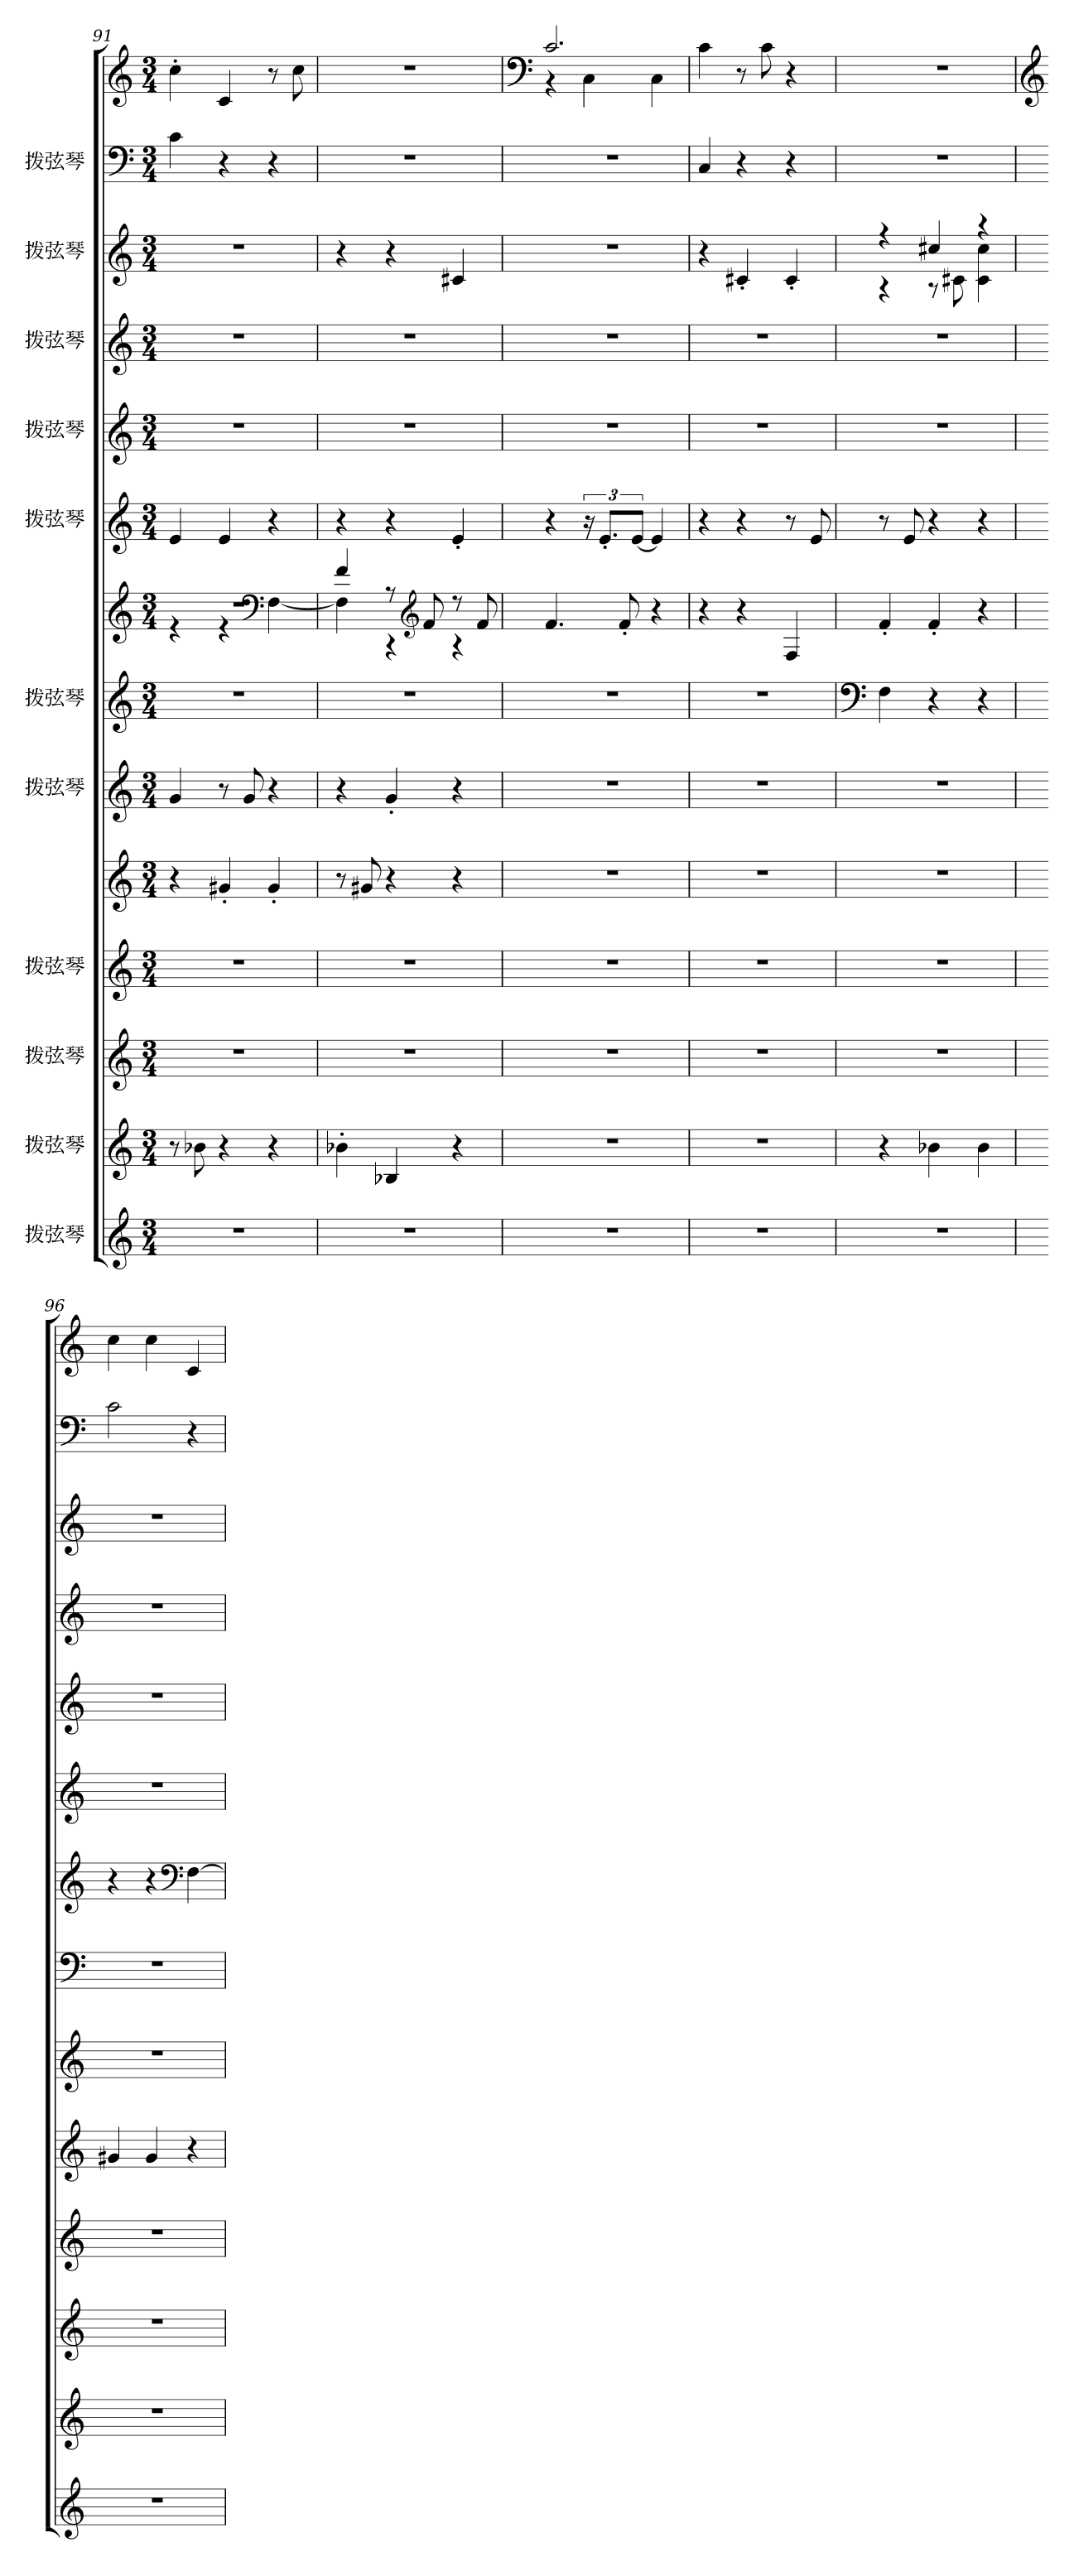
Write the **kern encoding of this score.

**kern	**kern	**kern	**kern	**kern	**kern	**kern	**kern	**kern	**kern	**kern	**kern	**kern	**kern
*part11	*part10	*part9	*part8	*part8	*part7	*part6	*part6	*part5	*part4	*part3	*part2	*part1	*part1
*staff14	*staff13	*staff12	*staff11	*staff10	*staff9	*staff8	*staff7	*staff6	*staff5	*staff4	*staff3	*staff2	*staff1
*I"拨弦琴	*I"拨弦琴	*I"拨弦琴	*I"拨弦琴	*	*I"拨弦琴	*I"拨弦琴	*	*I"拨弦琴	*I"拨弦琴	*I"拨弦琴	*I"拨弦琴	*I"拨弦琴	*
*clefG2	*clefG2	*clefG2	*clefG2	*clefG2	*clefG2	*clefG2	*clefG2	*clefG2	*clefG2	*clefG2	*clefG2	*clefF4	*clefG2
*k[]	*k[]	*k[]	*k[]	*k[]	*k[]	*k[]	*k[]	*k[]	*k[]	*k[]	*k[]	*k[]	*k[]
*M3/4	*M3/4	*M3/4	*M3/4	*M3/4	*M3/4	*M3/4	*M3/4	*M3/4	*M3/4	*M3/4	*M3/4	*M3/4	*M3/4
=91	=91	=91	=91	=91	=91	=91	=91	=91	=91	=91	=91	=91	=91
*	*	*	*	*	*	*	*^	*	*	*	*	*	*
2.r	8r	2.r	2.r	4r	4g/	2.r	2.r	4r	4e/	2.r	2.r	2.r	4c\	4cc'\
.	8b-X\	.	.	.	.	.	.	.	.	.	.	.	.	.
.	4r	.	.	4g#X'/	8r	.	.	4r	4e/	.	.	.	4r	4c/
.	.	.	.	.	8g/	.	.	.	.	.	.	.	.	.
*	*	*	*	*	*	*	*clefF4	*	*	*	*	*	*	*
.	4r	.	.	4g#'/	4r	.	.	[4F\	4r	.	.	.	4r	8r
.	.	.	.	.	.	.	.	.	.	.	.	.	.	8cc\
=92	=92	=92	=92	=92	=92	=92	=92	=92	=92	=92	=92	=92	=92	=92
2.r	4b-X'\	2.r	2.r	8r	4r	2.r	4f/	4F\]	4r	2.r	2.r	4r	2.r	2.r
.	.	.	.	8g#X/	.	.	.	.	.	.	.	.	.	.
.	4B-X/	.	.	4r	4g'/	.	8r	4r	4r	.	.	4r	.	.
*	*	*	*	*	*	*	*clefG2	*	*	*	*	*	*	*
.	.	.	.	.	.	.	8f/	.	.	.	.	.	.	.
.	4r	.	.	4r	4r	.	8r	4r	4e'/	.	.	4c#X/	.	.
.	.	.	.	.	.	.	8f/	.	.	.	.	.	.	.
*	*	*	*	*	*	*	*v	*v	*	*	*	*	*	*
=93	=93	=93	=93	=93	=93	=93	=93	=93	=93	=93	=93	=93	=93
*	*	*	*	*	*	*	*	*	*	*	*	*	*clefF4
*	*	*	*	*	*	*	*	*	*	*	*	*	*^
2.r	2.r	2.r	2.r	2.r	2.r	2.r	4.f/	4r	2.r	2.r	2.r	2.r	2.c/	4r
.	.	.	.	.	.	.	.	24r	.	.	.	.	.	4C\
.	.	.	.	.	.	.	.	12.e'/L	.	.	.	.	.	.
.	.	.	.	.	.	.	8f'/	.	.	.	.	.	.	.
.	.	.	.	.	.	.	.	[12e/J	.	.	.	.	.	.
.	.	.	.	.	.	.	4r	4e/]	.	.	.	.	.	4C\
*	*	*	*	*	*	*	*	*	*	*	*	*	*v	*v
=94	=94	=94	=94	=94	=94	=94	=94	=94	=94	=94	=94	=94	=94
2.r	2.r	2.r	2.r	2.r	2.r	2.r	4r	4r	2.r	2.r	4r	4C/	4c\
.	.	.	.	.	.	.	4r	4r	.	.	4c#X'/	4r	8r
.	.	.	.	.	.	.	.	.	.	.	.	.	8c\
.	.	.	.	.	.	.	4F/	8r	.	.	4c#'/	4r	4r
.	.	.	.	.	.	.	.	8e/	.	.	.	.	.
!!LO:PB:g=z
=95	=95	=95	=95	=95	=95	=95	=95	=95	=95	=95	=95	=95	=95
*	*	*	*	*	*	*clefF4	*	*	*	*	*	*	*
*	*	*	*	*	*	*	*	*	*	*	*^	*	*
2.r	4r	2.r	2.r	2.r	2.r	4F\	4f'/	8r	2.r	2.r	4r	4r	2.r	2.r
.	.	.	.	.	.	.	.	8e/	.	.	.	.	.	.
.	4b-X\	.	.	.	.	4r	4f'/	4r	.	.	4cc#X/	8r	.	.
.	.	.	.	.	.	.	.	.	.	.	.	8c#X\	.	.
.	4b-\	.	.	.	.	4r	4r	4r	.	.	4r	4c#\ 4cc#\	.	.
*	*	*	*	*	*	*	*	*	*	*	*v	*v	*	*
=96	=96	=96	=96	=96	=96	=96	=96	=96	=96	=96	=96	=96	=96
*	*	*	*	*	*	*	*	*	*	*	*	*	*clefG2
2.r	2.r	2.r	2.r	4g#X/	2.r	2.r	4r	2.r	2.r	2.r	2.r	2c\	4cc\
.	.	.	.	4g#/	.	.	4r	.	.	.	.	.	4cc\
*	*	*	*	*	*	*	*clefF4	*	*	*	*	*	*
.	.	.	.	4r	.	.	[4F\	.	.	.	.	4r	4c/
=	=	=	=	=	=	=	=	=	=	=	=	=	=
*-	*-	*-	*-	*-	*-	*-	*-	*-	*-	*-	*-	*-	*-
